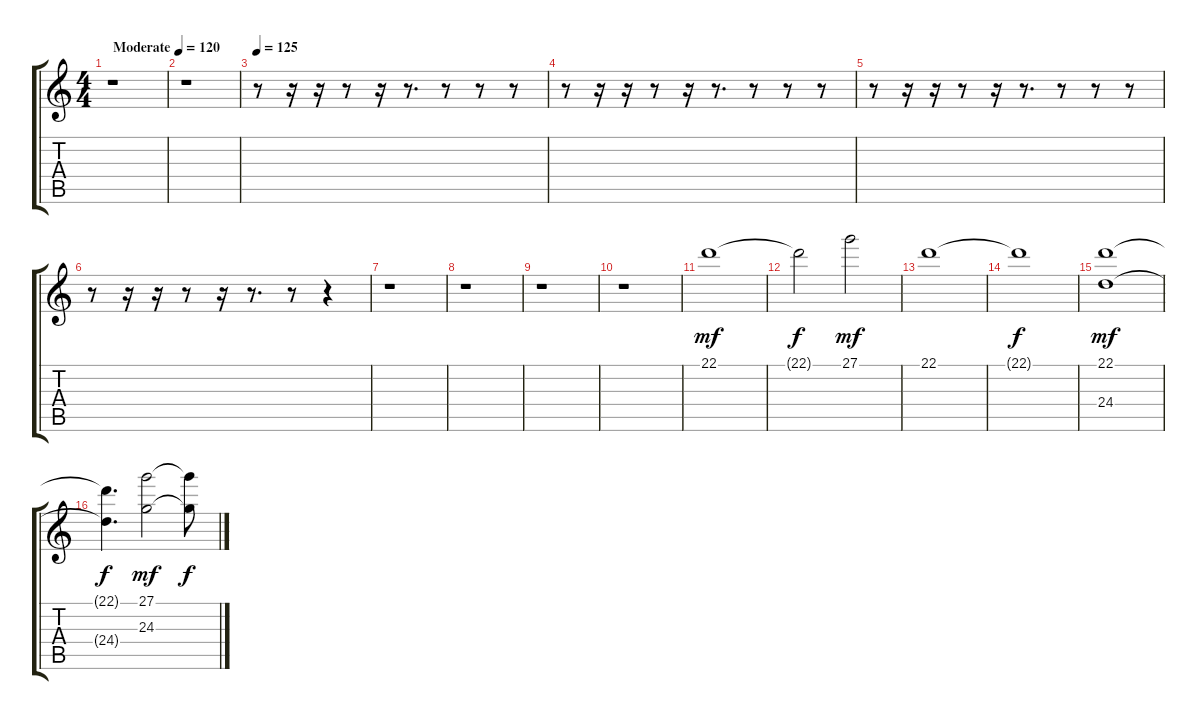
\track "" {instrument pad5bowed}
\staff {score tabs}
\tuning (E4 B3 G3 D3 A2 E2) {hide}
\ts (4 4)
\tempo (120 "Moderate")
\clef g2
\ks c
r.1{dy mf instrument pad5bowed} |
r.1 |
\tempo 125
r.8 r.16 r.16 r.8 r.16 r.8{d} r.8 r.8 r.8 |
r.8 r.16 r.16 r.8 r.16 r.8{d} r.8 r.8 r.8 |
r.8 r.16 r.16 r.8 r.16 r.8{d} r.8 r.8 r.8 |
r.8 r.16 r.16 r.8 r.16 r.8{d} r.8 r.4 |
r.1 |
r.1 |
r.1 |
r.1 |
22.1.1{balance 9 instrument stringensemble1} |
22.1{t}.2{dy f} 27.1.2{dy mf} |
22.1.1 |
22.1{t}.1{dy f} |
(22.1 24.4).1{dy mf} |
(22.1{t} 24.4{t}).4{d dy f} (27.1 24.3).2{dy mf} (27.1{t} 24.3{t}).8{dy f}
